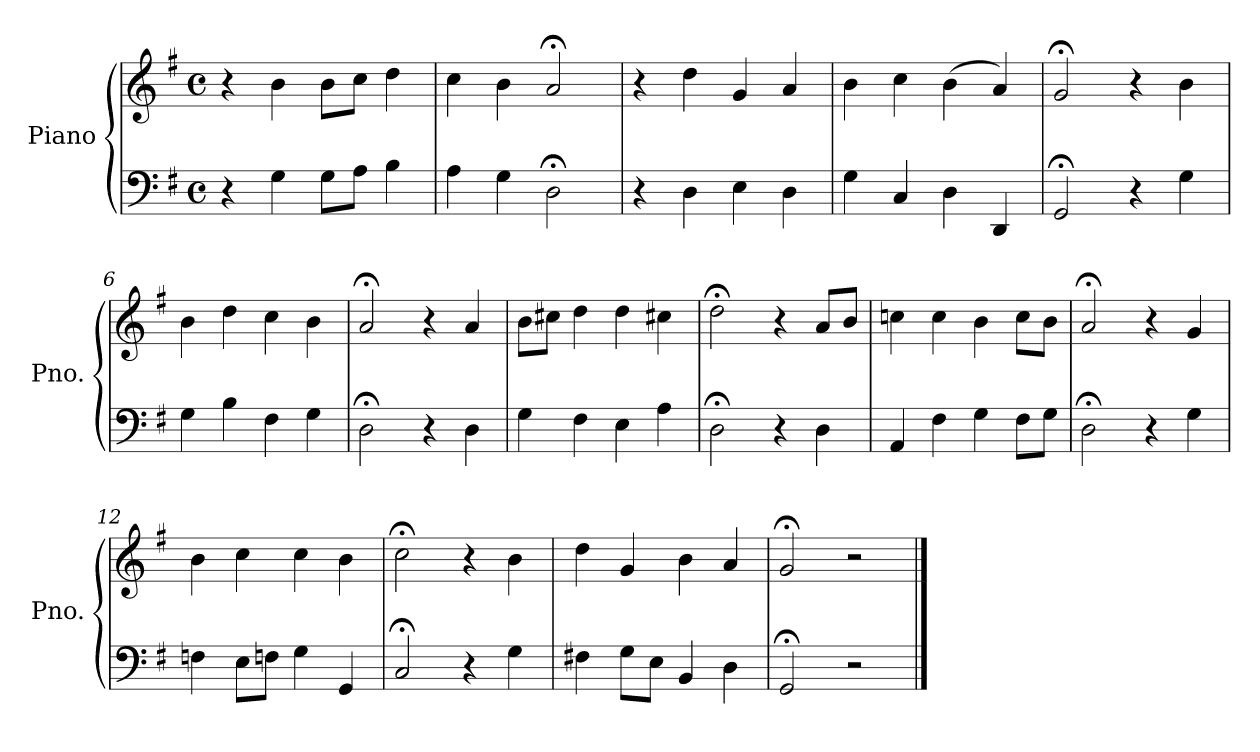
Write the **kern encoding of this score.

**kern	**kern
*part1	*part1
*staff2	*staff1
*I"Piano	*
*I'Pno.	*
*clefF4	*clefG2
*k[f#]	*k[f#]
*M4/4	*M4/4
*met(c)	*met(c)
=1	=1
4r	4r
4G\	4b\
8G\L	8b\L
8A\J	8cc\J
4B\	4dd\
=2	=2
4A\	4cc\
4G\	4b\
2D;<\	2a;</
=3	=3
4r	4r
4D\	4dd\
4E\	4g/
4D\	4a/
=4	=4
4G\	4b\
4C/	4cc\
4D\	(4b\
4DD/	4a/)
=5	=5
2GG;</	2g;</
4r	4r
4G\	4b\
=6	=6
4G\	4b\
4B\	4dd\
4F#\	4cc\
4G\	4b\
=7	=7
2D;<\	2a;</
4r	4r
4D\	4a/
!!LO:LB:g=z
=8	=8
4G\	8b\L
.	8cc#X\J
4F#\	4dd\
4E\	4dd\
4A\	4cc#X\
=9	=9
2D;<\	2dd;<\
4r	4r
4D\	8a/L
.	8b/J
=10	=10
4AA/	4ccn\
4F#\	4cc\
4G\	4b\
8F#\L	8cc\L
8G\J	8b\J
=11	=11
2D;<\	2a;</
4r	4r
4G\	4g/
=12	=12
4Fn\	4b\
8E\L	4cc\
8Fn\J	.
4G\	4cc\
4GG/	4b\
=13	=13
2C;</	2cc;<\
4r	4r
4G\	4b\
=14	=14
4F#X\	4dd\
8G\L	4g/
8E\J	.
4BB/	4b\
4D\	4a/
!!LO:LB:g=z
=15	=15
2GG;</	2g;</
2r	2r
==	==
*-	*-
